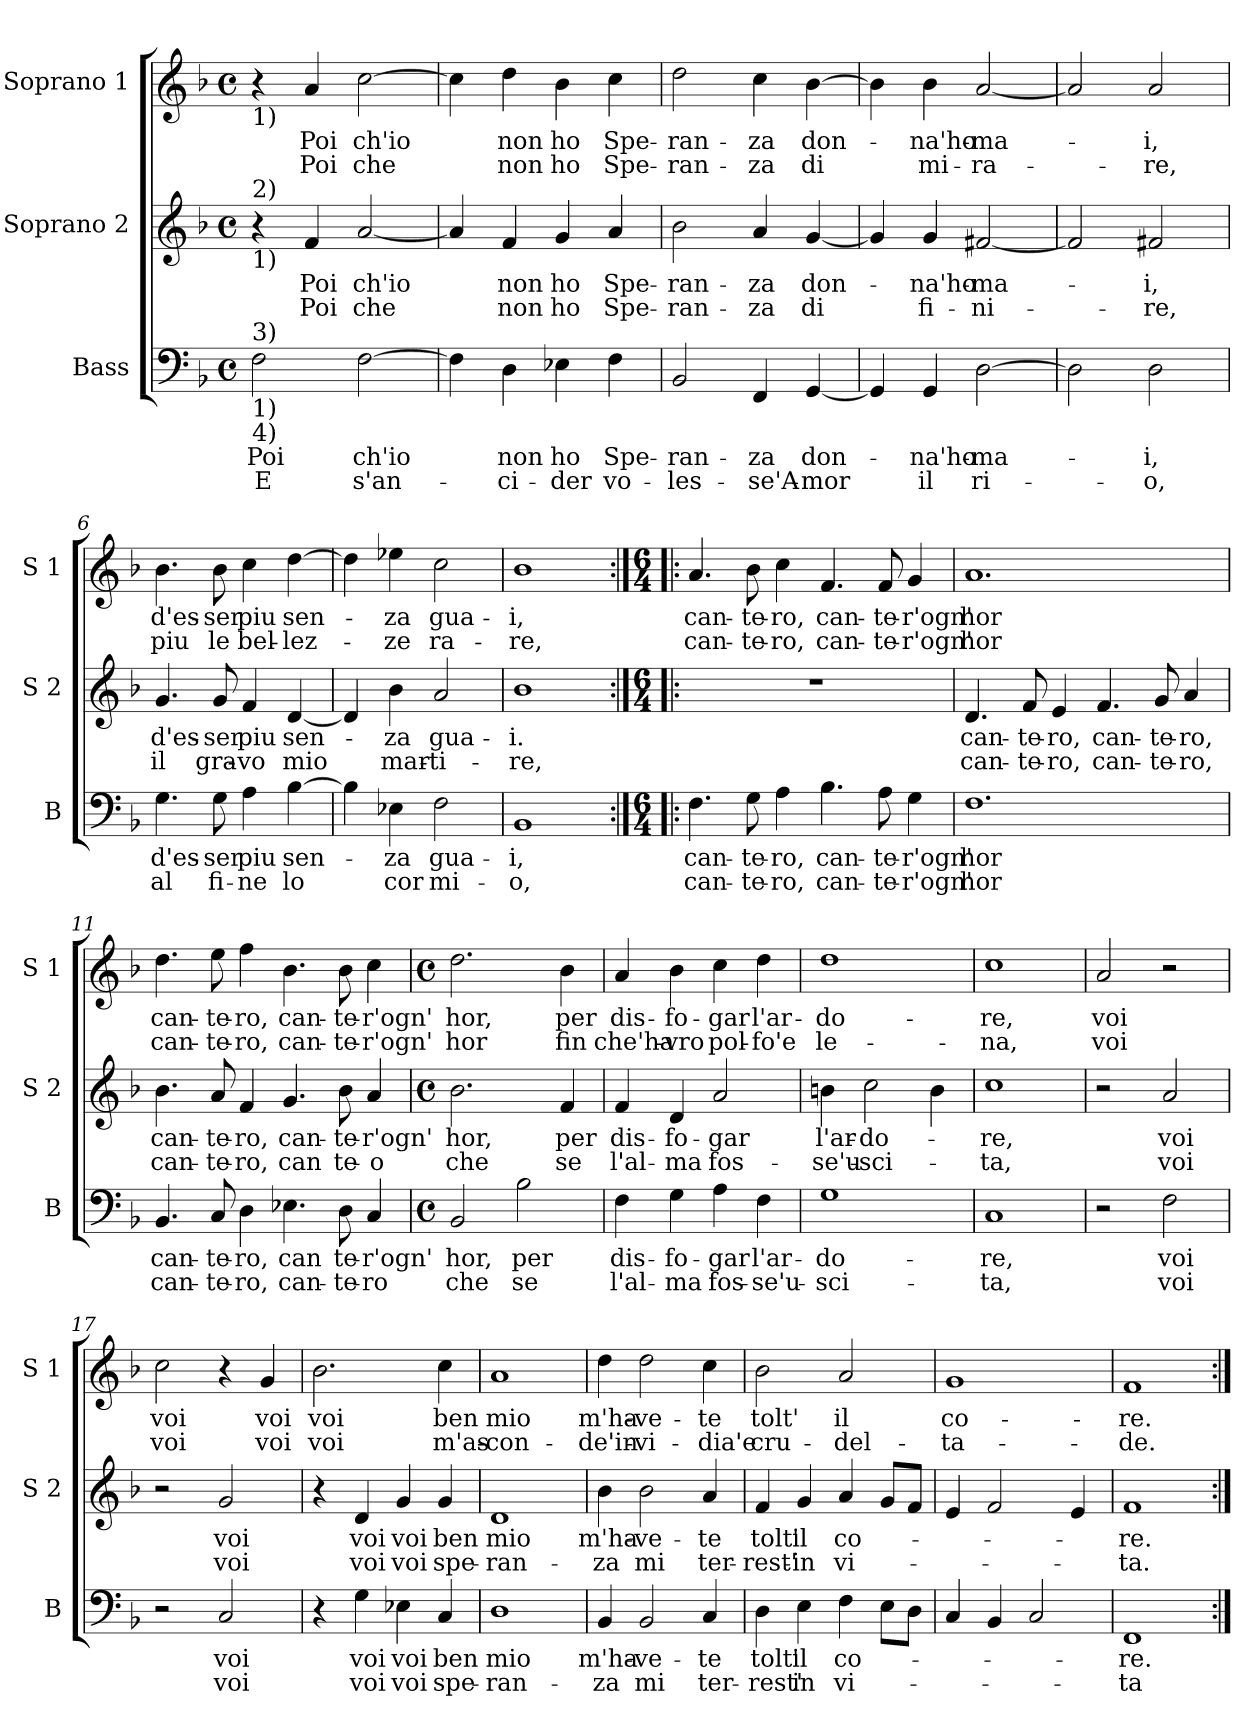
**kern	**text	**text	**kern	**text	**text	**kern	**text	**text
*part3	*part3	*part3	*part2	*part2	*part2	*part1	*part1	*part1
*staff3	*staff3	*staff3	*staff2	*staff2	*staff2	*staff1	*staff1	*staff1
*I"Bass	*	*	*I"Soprano 2	*	*	*I"Soprano 1	*	*
*I'B	*	*	*I'S 2	*	*	*I'S 1	*	*
*clefF4	*	*	*clefG2	*	*	*clefG2	*	*
*k[b-]	*	*	*k[b-]	*	*	*k[b-]	*	*
*F:	*	*	*F:	*	*	*F:	*	*
*M4/4	*	*	*M4/4	*	*	*M4/4	*	*
*met(c)	*	*	*met(c)	*	*	*met(c)	*	*
=1	=1	=1	=1	=1	=1	=1	=1	=1
!	!	!	!	!	!	!LO:TX:b:t=1)	!	!
!	!	!	!LO:TX:a:t=2)	!	!	!	!	!
!	!	!	!LO:TX:b:t=1)	!	!	!	!	!
!LO:TX:a:t=3)	!	!	!	!	!	!	!	!
!LO:TX:b:t=1)	!	!	!	!	!	!	!	!
!LO:TX:b:t=4)	!	!	!	!	!	!	!	!
!	!LO:LY:b	!LO:LY:b	!	!	!	!	!	!
2F\	Poi	E	4r	.	.	4r	.	.
!	!	!	!	!LO:LY:b	!LO:LY:b	!	!LO:LY:b	!LO:LY:b
.	.	.	4f/	Poi	Poi	4a/	Poi	Poi
!	!LO:LY:b	!LO:LY:b	!	!LO:LY:b	!LO:LY:b	!	!LO:LY:b	!LO:LY:b
[2F\	ch'io	s'an-	[2a/	ch'io	che	[2cc\	ch'io	che
=2	=2	=2	=2	=2	=2	=2	=2	=2
4F\]	.	.	4a/]	.	.	4cc\]	.	.
!	!LO:LY:b	!LO:LY:b	!	!LO:LY:b	!LO:LY:b	!	!LO:LY:b	!LO:LY:b
4D\	non	-ci-	4f/	non	non	4dd\	non	non
!	!LO:LY:b	!LO:LY:b	!	!LO:LY:b	!LO:LY:b	!	!LO:LY:b	!LO:LY:b
4E-X\	ho	-der	4g/	ho	ho	4b-\	ho	ho
!	!LO:LY:b	!LO:LY:b	!	!LO:LY:b	!LO:LY:b	!	!LO:LY:b	!LO:LY:b
4F\	Spe-	vo-	4a/	Spe-	Spe-	4cc\	Spe-	Spe-
=3	=3	=3	=3	=3	=3	=3	=3	=3
!	!LO:LY:b	!LO:LY:b	!	!LO:LY:b	!LO:LY:b	!	!LO:LY:b	!LO:LY:b
2BB-/	-ran-	-les-	2b-\	-ran-	-ran-	2dd\	-ran-	-ran-
!	!LO:LY:b	!LO:LY:b	!	!LO:LY:b	!LO:LY:b	!	!LO:LY:b	!LO:LY:b
4FF/	-za	-se'A-	4a/	-za	-za	4cc\	-za	-za
!	!LO:LY:b	!LO:LY:b	!	!LO:LY:b	!LO:LY:b	!	!LO:LY:b	!LO:LY:b
[4GG/	don-	-mor	[4g/	don-	di	[4b-\	don-	di
=4	=4	=4	=4	=4	=4	=4	=4	=4
4GG/]	.	.	4g/]	.	.	4b-\]	.	.
!	!LO:LY:b	!LO:LY:b	!	!LO:LY:b	!LO:LY:b	!	!LO:LY:b	!LO:LY:b
4GG/	-na'ho-	il	4g/	-na'ho-	fi-	4b-\	-na'ho-	mi-
!	!LO:LY:b	!LO:LY:b	!	!LO:LY:b	!LO:LY:b	!	!LO:LY:b	!LO:LY:b
[2D\	-ma-	ri-	[2f#X/	-ma-	-ni-	[2a/	-ma-	-ra-
=5	=5	=5	=5	=5	=5	=5	=5	=5
2D\]	.	.	2f#/]	.	.	2a/]	.	.
!	!LO:LY:b	!LO:LY:b	!	!LO:LY:b	!LO:LY:b	!	!LO:LY:b	!LO:LY:b
2D\	-i,	-o,	2f#X/	-i,	-re,	2a/	-i,	-re,
!!LO:LB:g=z
=6	=6	=6	=6	=6	=6	=6	=6	=6
!	!LO:LY:b	!LO:LY:b	!	!LO:LY:b	!LO:LY:b	!	!LO:LY:b	!LO:LY:b
4.G\	d'es-	al	4.g/	d'es-	il	4.b-\	d'es-	piu
!	!LO:LY:b	!LO:LY:b	!	!LO:LY:b	!LO:LY:b	!	!LO:LY:b	!LO:LY:b
8G\	-ser	fi-	8g/	-ser	gra-	8b-\	-ser	le
!	!LO:LY:b	!LO:LY:b	!	!LO:LY:b	!LO:LY:b	!	!LO:LY:b	!LO:LY:b
4A\	piu	-ne	4f/	piu	-vo	4cc\	piu	bel-
!	!LO:LY:b	!LO:LY:b	!	!LO:LY:b	!LO:LY:b	!	!LO:LY:b	!LO:LY:b
[4B-\	sen-	lo	[4d/	sen-	mio	[4dd\	sen-	-lez-
=7	=7	=7	=7	=7	=7	=7	=7	=7
4B-\]	.	.	4d/]	.	.	4dd\]	.	.
!	!LO:LY:b	!LO:LY:b	!	!LO:LY:b	!LO:LY:b	!	!LO:LY:b	!LO:LY:b
4E-X\	-za	cor	4b-\	-za	mar-	4ee-X\	-za	-ze
!	!LO:LY:b	!LO:LY:b	!	!LO:LY:b	!LO:LY:b	!	!LO:LY:b	!LO:LY:b
2F\	gua-	mi-	2a/	gua-	-ti-	2cc\	gua-	ra-
=8	=8	=8	=8	=8	=8	=8	=8	=8
!	!LO:LY:b	!LO:LY:b	!	!LO:LY:b	!LO:LY:b	!	!LO:LY:b	!LO:LY:b
1BB-	-i,	-o,	1b-	-i.	-re,	1b-	-i,	-re,
=9:|!|:	=9:|!|:	=9:|!|:	=9:|!|:	=9:|!|:	=9:|!|:	=9:|!|:	=9:|!|:	=9:|!|:
*M6/4	*	*	*M6/4	*	*	*M6/4	*	*
!	!LO:LY:b	!LO:LY:b	!	!	!	!	!LO:LY:b	!LO:LY:b
4.F\	can-	can-	1.r	.	.	4.a/	can-	can-
!	!LO:LY:b	!LO:LY:b	!	!	!	!	!LO:LY:b	!LO:LY:b
8G\	-te-	-te-	.	.	.	8b-\	-te-	-te-
!	!LO:LY:b	!LO:LY:b	!	!	!	!	!LO:LY:b	!LO:LY:b
4A\	-ro,	-ro,	.	.	.	4cc\	-ro,	-ro,
!	!LO:LY:b	!LO:LY:b	!	!	!	!	!LO:LY:b	!LO:LY:b
4.B-\	can-	can-	.	.	.	4.f/	can-	can-
!	!LO:LY:b	!LO:LY:b	!	!	!	!	!LO:LY:b	!LO:LY:b
8A\	-te-	-te-	.	.	.	8f/	-te-	-te-
!	!LO:LY:b	!LO:LY:b	!	!	!	!	!LO:LY:b	!LO:LY:b
4G\	-r'ogn'	-r'ogn'	.	.	.	4g/	-r'ogn'	-r'ogn'
=10	=10	=10	=10	=10	=10	=10	=10	=10
!	!LO:LY:b	!LO:LY:b	!	!LO:LY:b	!LO:LY:b	!	!LO:LY:b	!LO:LY:b
1.F	hor	hor	4.d/	can-	can-	1.a	hor	hor
!	!	!	!	!LO:LY:b	!LO:LY:b	!	!	!
.	.	.	8f/	-te-	-te-	.	.	.
!	!	!	!	!LO:LY:b	!LO:LY:b	!	!	!
.	.	.	4e/	-ro,	-ro,	.	.	.
!	!	!	!	!LO:LY:b	!LO:LY:b	!	!	!
.	.	.	4.f/	can-	can-	.	.	.
!	!	!	!	!LO:LY:b	!LO:LY:b	!	!	!
.	.	.	8g/	-te-	-te-	.	.	.
!	!	!	!	!LO:LY:b	!LO:LY:b	!	!	!
.	.	.	4a/	-ro,	-ro,	.	.	.
!!LO:PB:g=z
=11	=11	=11	=11	=11	=11	=11	=11	=11
!	!LO:LY:b	!LO:LY:b	!	!LO:LY:b	!LO:LY:b	!	!LO:LY:b	!LO:LY:b
4.BB-/	can-	can-	4.b-\	can-	can-	4.dd\	can-	can-
!	!LO:LY:b	!LO:LY:b	!	!LO:LY:b	!LO:LY:b	!	!LO:LY:b	!LO:LY:b
8C/	-te-	-te-	8a/	-te-	-te-	8ee\	-te-	-te-
!	!LO:LY:b	!LO:LY:b	!	!LO:LY:b	!LO:LY:b	!	!LO:LY:b	!LO:LY:b
4D\	-ro,	-ro,	4f/	-ro,	-ro,	4ff\	-ro,	-ro,
!	!LO:LY:b	!LO:LY:b	!	!LO:LY:b	!LO:LY:b	!	!LO:LY:b	!LO:LY:b
4.E-X\	can	can-	4.g/	can-	can	4.b-\	can-	can-
!	!LO:LY:b	!LO:LY:b	!	!LO:LY:b	!LO:LY:b	!	!LO:LY:b	!LO:LY:b
8D\	te-	-te-	8b-\	-te-	te-	8b-\	-te-	-te-
!	!LO:LY:b	!LO:LY:b	!	!LO:LY:b	!LO:LY:b	!	!LO:LY:b	!LO:LY:b
4C/	-r'ogn'	-ro	4a/	-r'ogn'	-o	4cc\	-r'ogn'	-r'ogn'
=12	=12	=12	=12	=12	=12	=12	=12	=12
*M4/4	*	*	*M4/4	*	*	*M4/4	*	*
*met(c)	*	*	*met(c)	*	*	*met(c)	*	*
!	!LO:LY:b	!LO:LY:b	!	!LO:LY:b	!LO:LY:b	!	!LO:LY:b	!LO:LY:b
2BB-/	hor,	che	2.b-\	hor,	che	2.dd\	hor,	hor
!	!LO:LY:b	!LO:LY:b	!	!	!	!	!	!
2B-\	per	se	.	.	.	.	.	.
!	!	!	!	!LO:LY:b	!LO:LY:b	!	!LO:LY:b	!LO:LY:b
.	.	.	4f/	per	se	4b-\	per	fin
=13	=13	=13	=13	=13	=13	=13	=13	=13
!	!LO:LY:b	!LO:LY:b	!	!LO:LY:b	!LO:LY:b	!	!LO:LY:b	!LO:LY:b
4F\	dis-	l'al-	4f/	dis-	l'al-	4a/	dis-	che'ha-
!	!LO:LY:b	!LO:LY:b	!	!LO:LY:b	!LO:LY:b	!	!LO:LY:b	!LO:LY:b
4G\	-fo-	-ma	4d/	-fo-	-ma	4b-\	-fo-	-vro
!	!LO:LY:b	!LO:LY:b	!	!LO:LY:b	!LO:LY:b	!	!LO:LY:b	!LO:LY:b
4A\	-gar	fos-	2a/	-gar	fos-	4cc\	-gar	pol-
!	!LO:LY:b	!LO:LY:b	!	!	!	!	!LO:LY:b	!LO:LY:b
4F\	l'ar-	-se'u-	.	.	.	4dd\	l'ar-	-fo'e
=14	=14	=14	=14	=14	=14	=14	=14	=14
!	!LO:LY:b	!LO:LY:b	!	!LO:LY:b	!LO:LY:b	!	!LO:LY:b	!LO:LY:b
1G	-do-	-sci-	4bn\	l'ar-	-se'u-	1dd	-do-	le-
!	!	!	!	!LO:LY:b	!LO:LY:b	!	!	!
.	.	.	2cc\	-do-	-sci-	.	.	.
.	.	.	4b\	.	.	.	.	.
=15	=15	=15	=15	=15	=15	=15	=15	=15
!	!LO:LY:b	!LO:LY:b	!	!LO:LY:b	!LO:LY:b	!	!LO:LY:b	!LO:LY:b
1C	-re,	-ta,	1cc	-re,	-ta,	1cc	-re,	-na,
=16	=16	=16	=16	=16	=16	=16	=16	=16
!	!	!	!	!	!	!	!LO:LY:b	!LO:LY:b
2r	.	.	2r	.	.	2a/	voi	voi
!	!LO:LY:b	!LO:LY:b	!	!LO:LY:b	!LO:LY:b	!	!	!
2F\	voi	voi	2a/	voi	voi	2r	.	.
!!LO:LB:g=z
=17	=17	=17	=17	=17	=17	=17	=17	=17
!	!	!	!	!	!	!	!LO:LY:b	!LO:LY:b
2r	.	.	2r	.	.	2cc\	voi	voi
!	!LO:LY:b	!LO:LY:b	!	!LO:LY:b	!LO:LY:b	!	!	!
2C/	voi	voi	2g/	voi	voi	4r	.	.
!	!	!	!	!	!	!	!LO:LY:b	!LO:LY:b
.	.	.	.	.	.	4g/	voi	voi
=18	=18	=18	=18	=18	=18	=18	=18	=18
!	!	!	!	!	!	!	!LO:LY:b	!LO:LY:b
4r	.	.	4r	.	.	2.b-\	voi	voi
!	!LO:LY:b	!LO:LY:b	!	!LO:LY:b	!LO:LY:b	!	!	!
4G\	voi	voi	4d/	voi	voi	.	.	.
!	!LO:LY:b	!LO:LY:b	!	!LO:LY:b	!LO:LY:b	!	!	!
4E-X\	voi	voi	4g/	voi	voi	.	.	.
!	!LO:LY:b	!LO:LY:b	!	!LO:LY:b	!LO:LY:b	!	!LO:LY:b	!LO:LY:b
4C/	ben	spe-	4g/	ben	spe-	4cc\	ben	m'as-
=19	=19	=19	=19	=19	=19	=19	=19	=19
!	!LO:LY:b	!LO:LY:b	!	!LO:LY:b	!LO:LY:b	!	!LO:LY:b	!LO:LY:b
1D	mio	-ran-	1d	mio	-ran-	1a	mio	-con-
=20	=20	=20	=20	=20	=20	=20	=20	=20
!	!LO:LY:b	!LO:LY:b	!	!LO:LY:b	!LO:LY:b	!	!LO:LY:b	!LO:LY:b
4BB-/	m'ha-	-za	4b-\	m'ha-	-za	4dd\	m'ha-	-de'in-
!	!LO:LY:b	!LO:LY:b	!	!LO:LY:b	!LO:LY:b	!	!LO:LY:b	!LO:LY:b
2BB-/	-ve-	mi	2b-\	-ve-	mi	2dd\	-ve-	-vi-
!	!LO:LY:b	!LO:LY:b	!	!LO:LY:b	!LO:LY:b	!	!LO:LY:b	!LO:LY:b
4C/	-te	ter-	4a/	-te	ter-	4cc\	-te	-dia'e
=21	=21	=21	=21	=21	=21	=21	=21	=21
!	!LO:LY:b	!LO:LY:b	!	!LO:LY:b	!LO:LY:b	!	!LO:LY:b	!LO:LY:b
4D\	tolt'	-rest'	4f/	tolt'	-rest'-	2b-\	tolt'	cru-
!	!LO:LY:b	!LO:LY:b	!	!LO:LY:b	!LO:LY:b	!	!	!
4E\	il	in	4g/	il	-in	.	.	.
!	!LO:LY:b	!LO:LY:b	!	!LO:LY:b	!LO:LY:b	!	!LO:LY:b	!LO:LY:b
4F\	co-	vi-	4a/	co-	vi-	2a/	il	-del-
8E\L	.	.	8g/L	.	.	.	.	.
8D\J	.	.	8f/J	.	.	.	.	.
=22	=22	=22	=22	=22	=22	=22	=22	=22
!	!	!	!	!	!	!	!LO:LY:b	!LO:LY:b
4C/	.	.	4e/	.	.	1g	co-	-ta-
4BB-/	.	.	2f/	.	.	.	.	.
2C/	.	.	.	.	.	.	.	.
.	.	.	4e/	.	.	.	.	.
=23	=23	=23	=23	=23	=23	=23	=23	=23
!	!LO:LY:b	!LO:LY:b	!	!LO:LY:b	!LO:LY:b	!	!LO:LY:b	!LO:LY:b
1FF	-re.	-ta	1f	-re.	-ta.	1f	-re.	-de.
=:|!	=:|!	=:|!	=:|!	=:|!	=:|!	=:|!	=:|!	=:|!
*-	*-	*-	*-	*-	*-	*-	*-	*-
